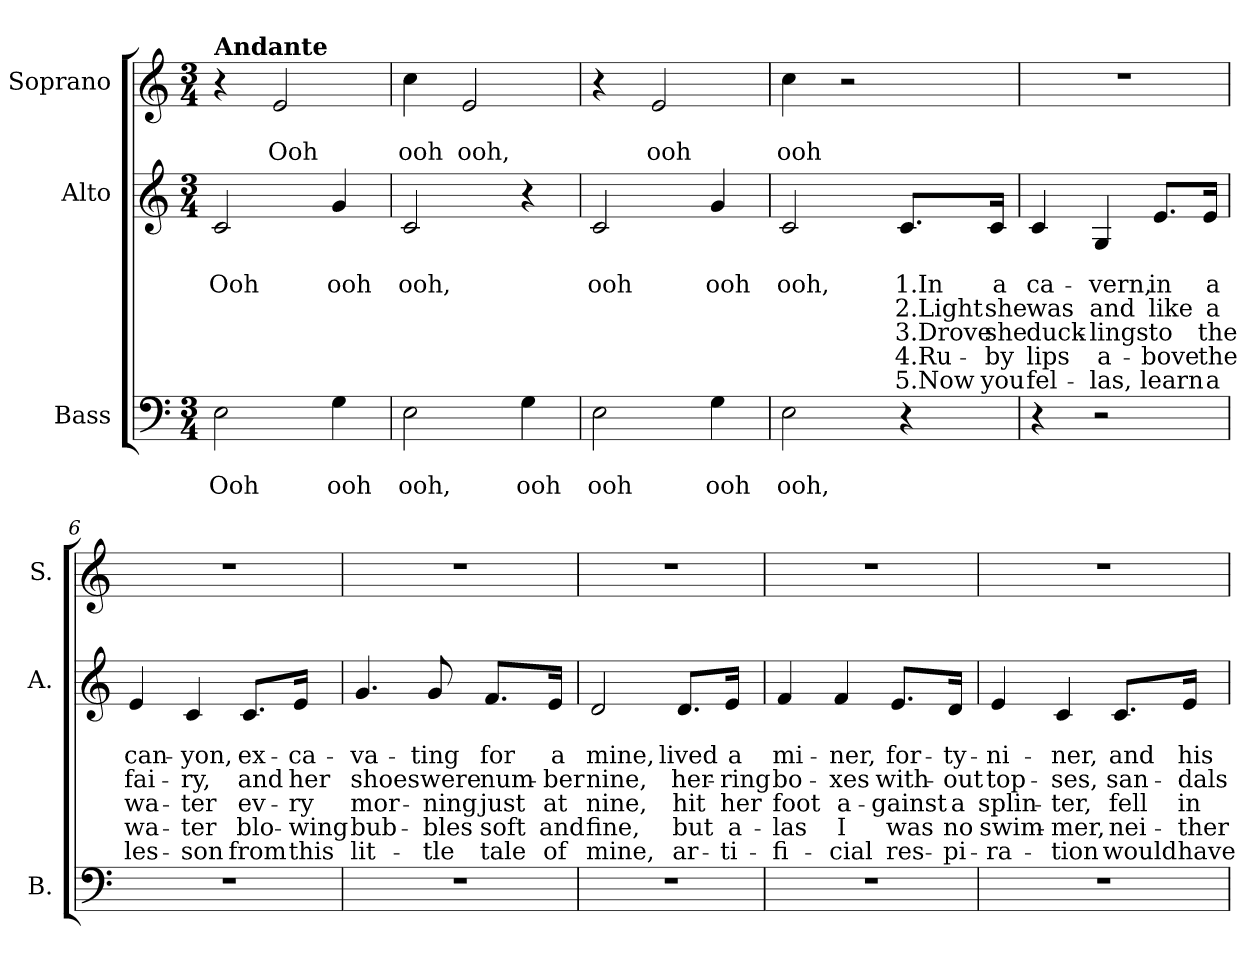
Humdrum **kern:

**kern	**text	**text	**kern	**text	**text	**text	**text	**text	**text	**kern	**text	**text
*part3	*part3	*part3	*part2	*part2	*part2	*part2	*part2	*part2	*part2	*part1	*part1	*part1
*staff3	*staff3	*staff3	*staff2	*staff2	*staff2	*staff2	*staff2	*staff2	*staff2	*staff1	*staff1	*staff1
*I"Bass	*	*	*I"Alto	*	*	*	*	*	*	*I"Soprano	*	*
*I'B.	*	*	*I'A.	*	*	*	*	*	*	*I'S.	*	*
*clefF4	*	*	*clefG2	*	*	*	*	*	*	*clefG2	*	*
*k[]	*	*	*k[]	*	*	*	*	*	*	*k[]	*	*
*M3/4	*	*	*M3/4	*	*	*	*	*	*	*M3/4	*	*
=1	=1	=1	=1	=1	=1	=1	=1	=1	=1	=1	=1	=1
!	!	!	!	!	!	!	!	!	!	!LO:TX:a:B:t=Andante	!	!
!	!	!LO:LY:b	!	!	!LO:LY:b	!	!	!	!	!	!	!
2E\	.	Ooh	2c/	.	Ooh	.	.	.	.	4r	.	.
!	!	!	!	!	!	!	!	!	!	!	!	!LO:LY:b
.	.	.	.	.	.	.	.	.	.	2e/	.	Ooh
!	!	!LO:LY:b	!	!	!LO:LY:b	!	!	!	!	!	!	!
4G\	.	ooh	4g/	.	ooh	.	.	.	.	.	.	.
=2	=2	=2	=2	=2	=2	=2	=2	=2	=2	=2	=2	=2
!	!	!LO:LY:b	!	!	!LO:LY:b	!	!	!	!	!	!	!LO:LY:b
2E\	.	ooh,	2c/	.	ooh,	.	.	.	.	4cc\	.	ooh
!	!	!	!	!	!	!	!	!	!	!	!	!LO:LY:b
.	.	.	.	.	.	.	.	.	.	2e/	.	ooh,
!	!	!LO:LY:b	!	!	!	!	!	!	!	!	!	!
4G\	.	ooh	4r	.	.	.	.	.	.	.	.	.
=3	=3	=3	=3	=3	=3	=3	=3	=3	=3	=3	=3	=3
!	!	!LO:LY:b	!	!	!LO:LY:b	!	!	!	!	!	!	!
2E\	.	ooh	2c/	.	ooh	.	.	.	.	4r	.	.
!	!	!	!	!	!	!	!	!	!	!	!	!LO:LY:b
.	.	.	.	.	.	.	.	.	.	2e/	.	ooh
!	!	!LO:LY:b	!	!	!LO:LY:b	!	!	!	!	!	!	!
4G\	.	ooh	4g/	.	ooh	.	.	.	.	.	.	.
=4	=4	=4	=4	=4	=4	=4	=4	=4	=4	=4	=4	=4
!	!	!LO:LY:b	!	!	!LO:LY:b	!	!	!	!	!	!	!LO:LY:b
2E\	.	ooh,	2c/	.	ooh,	.	.	.	.	4cc\	.	ooh
.	.	.	.	.	.	.	.	.	.	2r	.	.
!	!	!	!	!	!LO:LY:b	!LO:LY:b	!LO:LY:b	!LO:LY:b	!LO:LY:b	!	!	!
4r	.	.	8.c/L	.	1.In	2.Light	3.Drove	4.Ru-	5.Now	.	.	.
!	!	!	!	!	!LO:LY:b	!LO:LY:b	!LO:LY:b	!LO:LY:b	!LO:LY:b	!	!	!
.	.	.	16c/Jk	.	a	she	she	-by	you	.	.	.
!!LO:LB:g=z
=5	=5	=5	=5	=5	=5	=5	=5	=5	=5	=5	=5	=5
!	!	!	!	!	!LO:LY:b	!LO:LY:b	!LO:LY:b	!LO:LY:b	!LO:LY:b	!	!	!
4r	.	.	4c/	.	ca-	was	duck-	lips	fel-	2.r	.	.
!	!	!	!	!	!LO:LY:b	!LO:LY:b	!LO:LY:b	!LO:LY:b	!LO:LY:b	!	!	!
2r	.	.	4G/	.	-vern,	and	-lings	a-	-las,	.	.	.
!	!	!	!	!	!LO:LY:b	!LO:LY:b	!LO:LY:b	!LO:LY:b	!LO:LY:b	!	!	!
.	.	.	8.e/L	.	in	like	to	-bove	learn	.	.	.
!	!	!	!	!	!LO:LY:b	!LO:LY:b	!LO:LY:b	!LO:LY:b	!LO:LY:b	!	!	!
.	.	.	16e/Jk	.	a	a	the	the	a	.	.	.
=6	=6	=6	=6	=6	=6	=6	=6	=6	=6	=6	=6	=6
!	!	!	!	!	!LO:LY:b	!LO:LY:b	!LO:LY:b	!LO:LY:b	!LO:LY:b	!	!	!
2.r	.	.	4e/	.	can-	fai-	wa-	wa-	les-	2.r	.	.
!	!	!	!	!	!LO:LY:b	!LO:LY:b	!LO:LY:b	!LO:LY:b	!LO:LY:b	!	!	!
.	.	.	4c/	.	-yon,	-ry,	-ter	-ter	-son	.	.	.
!	!	!	!	!	!LO:LY:b	!LO:LY:b	!LO:LY:b	!LO:LY:b	!LO:LY:b	!	!	!
.	.	.	8.c/L	.	ex-	and	ev-	blo-	from	.	.	.
!	!	!	!	!	!LO:LY:b	!LO:LY:b	!LO:LY:b	!LO:LY:b	!LO:LY:b	!	!	!
.	.	.	16e/Jk	.	-ca-	her	-ry	-wing	this	.	.	.
=7	=7	=7	=7	=7	=7	=7	=7	=7	=7	=7	=7	=7
!	!	!	!	!	!LO:LY:b	!LO:LY:b	!LO:LY:b	!LO:LY:b	!LO:LY:b	!	!	!
2.r	.	.	4.g/	.	-va-	shoes	mor-	bub-	lit-	2.r	.	.
!	!	!	!	!	!LO:LY:b	!LO:LY:b	!LO:LY:b	!LO:LY:b	!LO:LY:b	!	!	!
.	.	.	8g/	.	-ting	were	-ning	-bles	-tle	.	.	.
!	!	!	!	!	!LO:LY:b	!LO:LY:b	!LO:LY:b	!LO:LY:b	!LO:LY:b	!	!	!
.	.	.	8.f/L	.	for	num-	just	soft	tale	.	.	.
!	!	!	!	!	!LO:LY:b	!LO:LY:b	!LO:LY:b	!LO:LY:b	!LO:LY:b	!	!	!
.	.	.	16e/Jk	.	a	-ber	at	and	of	.	.	.
=8	=8	=8	=8	=8	=8	=8	=8	=8	=8	=8	=8	=8
!	!	!	!	!	!LO:LY:b	!LO:LY:b	!LO:LY:b	!LO:LY:b	!LO:LY:b	!	!	!
2.r	.	.	2d/	.	mine,	nine,	nine,	fine,	mine,	2.r	.	.
!	!	!	!	!	!LO:LY:b	!LO:LY:b	!LO:LY:b	!LO:LY:b	!LO:LY:b	!	!	!
.	.	.	8.d/L	.	lived	her-	hit	but	ar-	.	.	.
!	!	!	!	!	!LO:LY:b	!LO:LY:b	!LO:LY:b	!LO:LY:b	!LO:LY:b	!	!	!
.	.	.	16e/Jk	.	a	-ring	her	a-	-ti-	.	.	.
!!LO:LB:g=z
=9	=9	=9	=9	=9	=9	=9	=9	=9	=9	=9	=9	=9
!	!	!	!	!	!LO:LY:b	!LO:LY:b	!LO:LY:b	!LO:LY:b	!LO:LY:b	!	!	!
2.r	.	.	4f/	.	mi-	bo-	foot	-las	-fi-	2.r	.	.
!	!	!	!	!	!LO:LY:b	!LO:LY:b	!LO:LY:b	!LO:LY:b	!LO:LY:b	!	!	!
.	.	.	4f/	.	-ner,	-xes	a-	I	-cial	.	.	.
!	!	!	!	!	!LO:LY:b	!LO:LY:b	!LO:LY:b	!LO:LY:b	!LO:LY:b	!	!	!
.	.	.	8.e/L	.	for-	with-	-gainst	was	res-	.	.	.
!	!	!	!	!	!LO:LY:b	!LO:LY:b	!LO:LY:b	!LO:LY:b	!LO:LY:b	!	!	!
.	.	.	16d/Jk	.	-ty-	-out	a	no	-pi-	.	.	.
=10	=10	=10	=10	=10	=10	=10	=10	=10	=10	=10	=10	=10
!	!	!	!	!	!LO:LY:b	!LO:LY:b	!LO:LY:b	!LO:LY:b	!LO:LY:b	!	!	!
2.r	.	.	4e/	.	-ni-	top-	splin-	swim-	-ra-	2.r	.	.
!	!	!	!	!	!LO:LY:b	!LO:LY:b	!LO:LY:b	!LO:LY:b	!LO:LY:b	!	!	!
.	.	.	4c/	.	-ner,	-ses,	-ter,	-mer,	-tion	.	.	.
!	!	!	!	!	!LO:LY:b	!LO:LY:b	!LO:LY:b	!LO:LY:b	!LO:LY:b	!	!	!
.	.	.	8.c/L	.	and	san-	fell	nei-	would	.	.	.
!	!	!	!	!	!LO:LY:b	!LO:LY:b	!LO:LY:b	!LO:LY:b	!LO:LY:b	!	!	!
.	.	.	16e/Jk	.	his	-dals	in-	-ther	have	.	.	.
=	=	=	=	=	=	=	=	=	=	=	=	=
*-	*-	*-	*-	*-	*-	*-	*-	*-	*-	*-	*-	*-
